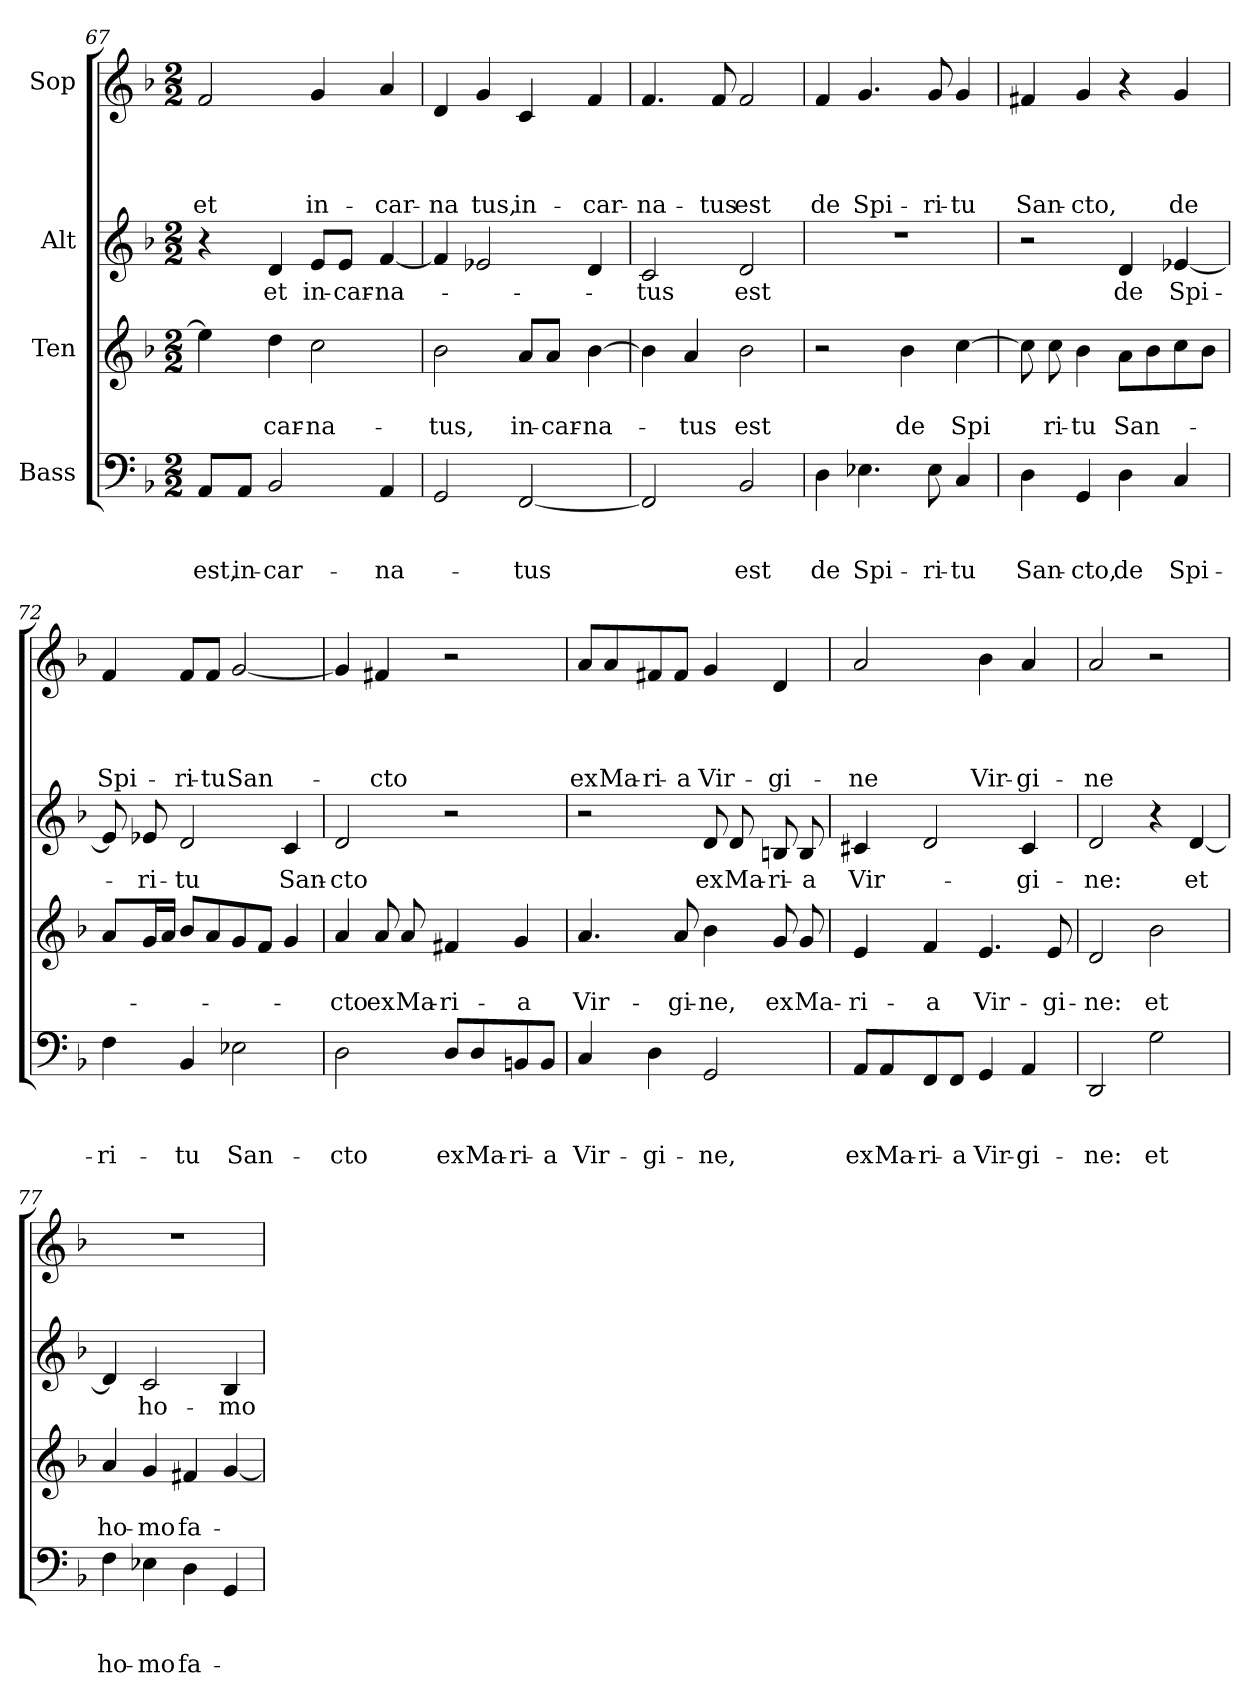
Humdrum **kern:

**kern	**text	**text	**text	**kern	**text	**text	**kern	**text	**kern	**text	**text	**text	**text
*part4	*part4	*part4	*part4	*part3	*part3	*part3	*part2	*part2	*part1	*part1	*part1	*part1	*part1
*staff4	*staff4	*staff4	*staff4	*staff3	*staff3	*staff3	*staff2	*staff2	*staff1	*staff1	*staff1	*staff1	*staff1
*I"Bass	*	*	*	*I"Ten	*	*	*I"Alt	*	*I"Sop	*	*	*	*
*clefF4	*	*	*	*clefG2	*	*	*clefG2	*	*clefG2	*	*	*	*
*k[b-]	*	*	*	*k[b-]	*	*	*k[b-]	*	*k[b-]	*	*	*	*
*F:	*	*	*	*F:	*	*	*F:	*	*F:	*	*	*	*
*M2/2	*	*	*	*M2/2	*	*	*M2/2	*	*M2/2	*	*	*	*
=67	=67	=67	=67	=67	=67	=67	=67	=67	=67	=67	=67	=67	=67
!	!	!	!LO:LY:b	!	!	!	!	!	!	!	!	!	!LO:LY:b
8AA/L	.	.	est,	4ee-\]	.	.	4r	.	2f/	.	.	.	et
!	!	!	!LO:LY:b	!	!	!	!	!	!	!	!	!	!
8AA/J	.	.	in-	.	.	.	.	.	.	.	.	.	.
!	!	!	!LO:LY:b	!	!	!LO:LY:b	!	!LO:LY:b	!	!	!	!	!
2BB-/	.	.	-car-	4dd\	.	-car-	4d/	et	.	.	.	.	.
!	!	!	!	!	!	!LO:LY:b	!	!LO:LY:b	!	!	!	!	!LO:LY:b
.	.	.	.	2cc\	.	-na-	8e/L	in-	4g/	.	.	.	in-
!	!	!	!	!	!	!	!	!LO:LY:b	!	!	!	!	!
.	.	.	.	.	.	.	8e/J	-car-	.	.	.	.	.
!	!	!	!LO:LY:b	!	!	!	!	!LO:LY:b	!	!	!	!	!LO:LY:b
4AA/	.	.	-na-	.	.	.	[<4f/	-na-	4a/	.	.	.	-car-
!!LO:LB:g=z
=68	=68	=68	=68	=68	=68	=68	=68	=68	=68	=68	=68	=68	=68
!	!	!	!	!	!	!LO:LY:b	!	!	!	!	!	!	!LO:LY:b
2GG/	.	.	.	2b-\	.	-tus,	4f/]	.	4d/	.	.	.	-na
!	!	!	!	!	!	!	!	!	!	!	!	!	!LO:LY:b
.	.	.	.	.	.	.	2e-X/	.	4g/	.	.	.	tus,
!	!	!	!LO:LY:b	!	!	!LO:LY:b	!	!	!	!	!	!	!LO:LY:b
[<2FF/	.	.	-tus	8a/L	.	in-	.	.	4c/	.	.	.	in-
!	!	!	!	!	!	!LO:LY:b	!	!	!	!	!	!	!
.	.	.	.	8a/J	.	-car-	.	.	.	.	.	.	.
!	!	!	!	!	!	!LO:LY:b	!	!	!	!	!	!	!LO:LY:b
.	.	.	.	[>4b-\	.	-na-	4d/	.	4f/	.	.	.	-car-
=69	=69	=69	=69	=69	=69	=69	=69	=69	=69	=69	=69	=69	=69
!	!	!	!	!	!	!	!	!LO:LY:b	!	!	!	!	!LO:LY:b
2FF/]	.	.	.	4b-\]	.	.	2c/	-tus	4.f/	.	.	.	-na-
!	!	!	!	!	!	!LO:LY:b	!	!	!	!	!	!	!
.	.	.	.	4a/	.	-tus	.	.	.	.	.	.	.
!	!	!	!	!	!	!	!	!	!	!	!	!	!LO:LY:b
.	.	.	.	.	.	.	.	.	8f/	.	.	.	-tus
!	!	!	!LO:LY:b	!	!	!LO:LY:b	!	!LO:LY:b	!	!	!	!	!LO:LY:b
2BB-/	.	.	est	2b-\	.	est	2d/	est	2f/	.	.	.	est
=70	=70	=70	=70	=70	=70	=70	=70	=70	=70	=70	=70	=70	=70
!	!	!	!LO:LY:b	!	!	!	!	!	!	!	!	!	!LO:LY:b
4D\	.	.	de	2r	.	.	1r	.	4f/	.	.	.	de
!	!	!	!LO:LY:b	!	!	!	!	!	!	!	!	!	!LO:LY:b
4.E-X\	.	.	Spi-	.	.	.	.	.	4.g/	.	.	.	Spi-
!	!	!	!	!	!	!LO:LY:b	!	!	!	!	!	!	!
.	.	.	.	4b-\	.	de	.	.	.	.	.	.	.
!	!	!	!LO:LY:b	!	!	!	!	!	!	!	!	!	!LO:LY:b
8E-\	.	.	-ri-	.	.	.	.	.	8g/	.	.	.	-ri-
!	!	!	!LO:LY:b	!	!	!LO:LY:b	!	!	!	!	!	!	!LO:LY:b
4C/	.	.	-tu	[>4cc\	.	Spi	.	.	4g/	.	.	.	-tu
=71	=71	=71	=71	=71	=71	=71	=71	=71	=71	=71	=71	=71	=71
!	!	!	!LO:LY:b	!	!	!	!	!	!	!	!	!	!LO:LY:b
4D\	.	.	San-	8cc\]	.	.	2r	.	4f#X/	.	.	.	San-
!	!	!	!	!	!	!LO:LY:b	!	!	!	!	!	!	!
.	.	.	.	8cc\	.	ri-	.	.	.	.	.	.	.
!	!	!	!LO:LY:b	!	!	!LO:LY:b	!	!	!	!	!	!	!LO:LY:b
4GG/	.	.	-cto,	4b-\	.	-tu	.	.	4g/	.	.	.	-cto,
!	!	!	!LO:LY:b	!	!	!LO:LY:b	!	!LO:LY:b	!	!	!	!	!
4D\	.	.	de	8a\L	.	San-	4d/	de	4r	.	.	.	.
.	.	.	.	8b-\	.	.	.	.	.	.	.	.	.
!	!	!	!LO:LY:b	!	!	!	!	!LO:LY:b	!	!	!	!	!LO:LY:b
4C/	.	.	Spi-	8cc\	.	.	[<4e-X/	Spi-	4g/	.	.	.	de
.	.	.	.	8b-\J	.	.	.	.	.	.	.	.	.
=72	=72	=72	=72	=72	=72	=72	=72	=72	=72	=72	=72	=72	=72
!	!	!	!LO:LY:b	!	!	!	!	!	!	!	!	!	!LO:LY:b
4F\	.	.	-ri-	8a/L	.	.	8e-/]	.	4f/	.	.	.	Spi-
!	!	!	!	!	!	!	!	!LO:LY:b	!	!	!	!	!
.	.	.	.	16g/L	.	.	8e-X/	-ri-	.	.	.	.	.
.	.	.	.	16a/JJ	.	.	.	.	.	.	.	.	.
!	!	!	!LO:LY:b	!	!	!	!	!LO:LY:b	!	!	!	!	!LO:LY:b
4BB-/	.	.	-tu	8b-/L	.	.	2d/	-tu	8f/L	.	.	.	-ri-
!	!	!	!	!	!	!	!	!	!	!	!	!	!LO:LY:b
.	.	.	.	8a/	.	.	.	.	8f/J	.	.	.	-tu
!	!	!	!LO:LY:b	!	!	!	!	!	!	!	!	!	!LO:LY:b
2E-X\	.	.	San-	8g/	.	.	.	.	[<2g/	.	.	.	San-
.	.	.	.	8f/J	.	.	.	.	.	.	.	.	.
!	!	!	!	!	!	!	!	!LO:LY:b	!	!	!	!	!
.	.	.	.	4g/	.	.	4c/	San-	.	.	.	.	.
!!LO:PB:g=z
=73	=73	=73	=73	=73	=73	=73	=73	=73	=73	=73	=73	=73	=73
!	!	!	!LO:LY:b	!	!	!LO:LY:b	!	!LO:LY:b	!	!	!	!	!
2D\	.	.	-cto	4a/	.	-cto	2d/	-cto	4g/]	.	.	.	.
!	!	!	!	!	!	!LO:LY:b	!	!	!	!	!	!	!LO:LY:b
.	.	.	.	8a/	.	ex	.	.	4f#X/	.	.	.	-cto
!	!	!	!	!	!	!LO:LY:b	!	!	!	!	!	!	!
.	.	.	.	8a/	.	Ma-	.	.	.	.	.	.	.
!	!	!	!LO:LY:b	!	!	!LO:LY:b	!	!	!	!	!	!	!
8D/L	.	.	ex	4f#X/	.	-ri-	2r	.	2r	.	.	.	.
!	!	!	!LO:LY:b	!	!	!	!	!	!	!	!	!	!
8D/	.	.	Ma-	.	.	.	.	.	.	.	.	.	.
!	!	!	!LO:LY:b	!	!	!LO:LY:b	!	!	!	!	!	!	!
8BBn/	.	.	-ri-	4g/	.	-a	.	.	.	.	.	.	.
!	!	!	!LO:LY:b	!	!	!	!	!	!	!	!	!	!
8BB/J	.	.	-a	.	.	.	.	.	.	.	.	.	.
=74	=74	=74	=74	=74	=74	=74	=74	=74	=74	=74	=74	=74	=74
!	!	!	!LO:LY:b	!	!	!LO:LY:b	!	!	!	!	!	!	!LO:LY:b
4C/	.	.	Vir-	4.a/	.	Vir-	2r	.	8a/L	.	.	.	ex
!	!	!	!	!	!	!	!	!	!	!	!	!	!LO:LY:b
.	.	.	.	.	.	.	.	.	8a/	.	.	.	Ma-
!	!	!	!LO:LY:b	!	!	!	!	!	!	!	!	!	!LO:LY:b
4D\	.	.	-gi-	.	.	.	.	.	8f#X/	.	.	.	-ri-
!	!	!	!	!	!	!LO:LY:b	!	!	!	!	!	!	!LO:LY:b
.	.	.	.	8a/	.	-gi-	.	.	8f#/J	.	.	.	-a
!	!	!	!LO:LY:b	!	!	!LO:LY:b	!	!LO:LY:b	!	!	!	!	!LO:LY:b
2GG/	.	.	-ne,	4b-\	.	-ne,	8d/	ex	4g/	.	.	.	Vir-
!	!	!	!	!	!	!	!	!LO:LY:b	!	!	!	!	!
.	.	.	.	.	.	.	8d/	Ma-	.	.	.	.	.
!	!	!	!	!	!	!LO:LY:b	!	!LO:LY:b	!	!	!	!	!LO:LY:b
.	.	.	.	8g/	.	ex	8Bn/	-ri-	4d/	.	.	.	-gi-
!	!	!	!	!	!	!LO:LY:b	!	!LO:LY:b	!	!	!	!	!
.	.	.	.	8g/	.	Ma-	8B/	-a	.	.	.	.	.
=75	=75	=75	=75	=75	=75	=75	=75	=75	=75	=75	=75	=75	=75
!	!	!	!LO:LY:b	!	!	!LO:LY:b	!	!LO:LY:b	!	!	!	!	!LO:LY:b
8AA/L	.	.	ex	4e/	.	-ri-	4c#X/	Vir-	2a/	.	.	.	-ne
!	!	!	!LO:LY:b	!	!	!	!	!	!	!	!	!	!
8AA/	.	.	Ma-	.	.	.	.	.	.	.	.	.	.
!	!	!	!LO:LY:b	!	!	!LO:LY:b	!	!	!	!	!	!	!
8FF/	.	.	-ri-	4f/	.	-a	2d/	.	.	.	.	.	.
!	!	!	!LO:LY:b	!	!	!	!	!	!	!	!	!	!
8FF/J	.	.	-a	.	.	.	.	.	.	.	.	.	.
!	!	!	!LO:LY:b	!	!	!LO:LY:b	!	!	!	!	!	!	!LO:LY:b
4GG/	.	.	Vir-	4.e/	.	Vir-	.	.	4b-\	.	.	.	Vir-
!	!	!	!LO:LY:b	!	!	!	!	!LO:LY:b	!	!	!	!	!LO:LY:b
4AA/	.	.	-gi-	.	.	.	4c#/	-gi-	4a/	.	.	.	-gi-
!	!	!	!	!	!	!LO:LY:b	!	!	!	!	!	!	!
.	.	.	.	8e/	.	-gi-	.	.	.	.	.	.	.
=76	=76	=76	=76	=76	=76	=76	=76	=76	=76	=76	=76	=76	=76
!	!	!	!LO:LY:b	!	!	!LO:LY:b	!	!LO:LY:b	!	!	!	!	!LO:LY:b
2DD/	.	.	-ne:	2d/	.	-ne:	2d/	-ne:	2a/	.	.	.	-ne
!	!	!	!LO:LY:b	!	!	!LO:LY:b	!	!	!	!	!	!	!
2G\	.	.	et	2b-\	.	et	4r	.	2r	.	.	.	.
!	!	!	!	!	!	!	!	!LO:LY:b	!	!	!	!	!
.	.	.	.	.	.	.	[<4d/	et	.	.	.	.	.
=77	=77	=77	=77	=77	=77	=77	=77	=77	=77	=77	=77	=77	=77
!	!	!	!LO:LY:b	!	!	!LO:LY:b	!	!	!	!	!	!	!
4F\	.	.	ho-	4a/	.	ho-	4d/]	.	1r	.	.	.	.
!	!	!	!LO:LY:b	!	!	!LO:LY:b	!	!LO:LY:b	!	!	!	!	!
4E-X\	.	.	-mo	4g/	.	-mo	2c/	ho-	.	.	.	.	.
!	!	!	!LO:LY:b	!	!	!LO:LY:b	!	!	!	!	!	!	!
4D\	.	.	fa-	4f#X/	.	fa-	.	.	.	.	.	.	.
!	!	!	!	!	!	!	!	!LO:LY:b	!	!	!	!	!
4GG/	.	.	.	[<4g/	.	.	4B-/	-mo	.	.	.	.	.
=	=	=	=	=	=	=	=	=	=	=	=	=	=
*-	*-	*-	*-	*-	*-	*-	*-	*-	*-	*-	*-	*-	*-
